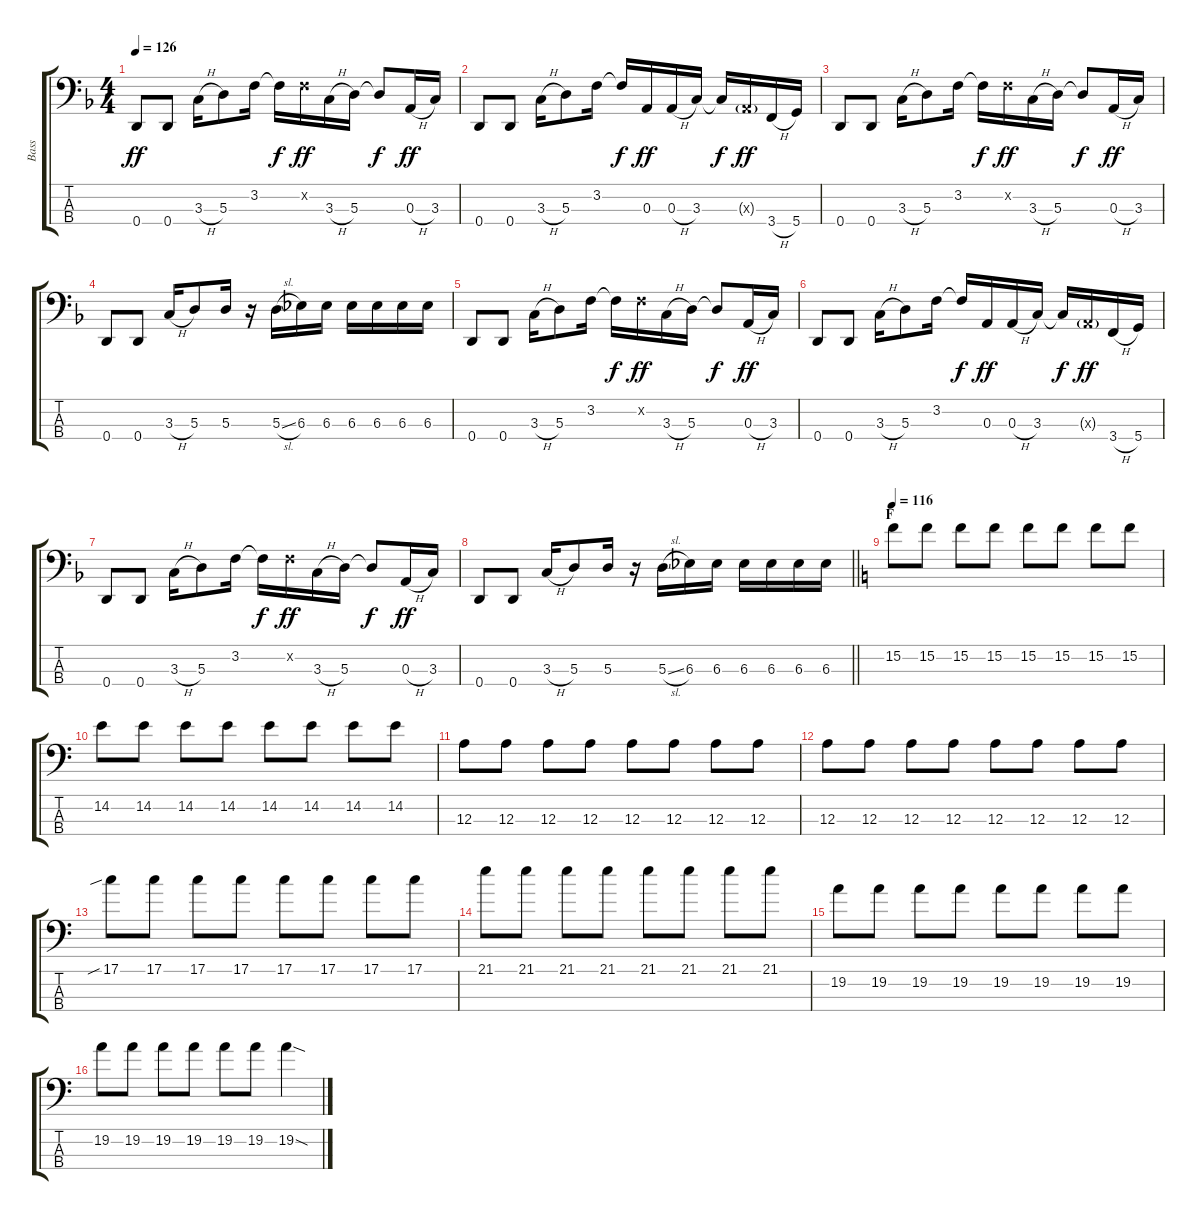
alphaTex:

\track ("Bass" "Bass") {instrument electricbassfinger}
\staff {score tabs}
\tuning (G2 D2 A1 D1) {hide}
\ts (4 4)
\tempo 126
\clef f4
\ks f
0.4.8{dy ff} 0.4.8 3.3{h}.16 5.3.8 3.2.16 3.2{t}.16{dy f} 3.2{x}.16{dy ff} 3.3{h}.16 5.3.16 5.3{t}.8{dy f} 0.3{h}.16{dy ff} 3.3.16 |
0.4.8 0.4.8 3.3{h}.16 5.3.8 3.2.16 3.2{t}.16{dy f} 0.3.16{dy ff} 0.3{h}.16 3.3.16 3.3{t}.16{dy f} 0.3{g x}.16{dy ff} 3.4{h}.16 5.4.16 |
0.4.8 0.4.8 3.3{h}.16 5.3.8 3.2.16 3.2{t}.16{dy f} 3.2{x}.16{dy ff} 3.3{h}.16 5.3.16 5.3{t}.8{dy f} 0.3{h}.16{dy ff} 3.3.16 |
0.4.8 0.4.8 3.3{h}.16 5.3.8 5.3.16 r.16 5.3{sl}.16 6.3.16 6.3.16 6.3.16 6.3.16 6.3.16 6.3.16 |
0.4.8 0.4.8 3.3{h}.16 5.3.8 3.2.16 3.2{t}.16{dy f} 3.2{x}.16{dy ff} 3.3{h}.16 5.3.16 5.3{t}.8{dy f} 0.3{h}.16{dy ff} 3.3.16 |
0.4.8 0.4.8 3.3{h}.16 5.3.8 3.2.16 3.2{t}.16{dy f} 0.3.16{dy ff} 0.3{h}.16 3.3.16 3.3{t}.16{dy f} 0.3{g x}.16{dy ff} 3.4{h}.16 5.4.16 |
0.4.8 0.4.8 3.3{h}.16 5.3.8 3.2.16 3.2{t}.16{dy f} 3.2{x}.16{dy ff} 3.3{h}.16 5.3.16 5.3{t}.8{dy f} 0.3{h}.16{dy ff} 3.3.16 |
\barLineRight lightlight
0.4.8 0.4.8 3.3{h}.16 5.3.8 5.3.16 r.16 5.3{sl}.16 6.3.16 6.3.16 6.3.16 6.3.16 6.3.16 6.3.16 |
\section ("" "F")
\tempo 116
\ks c
15.2.8 15.2.8 15.2.8 15.2.8 15.2.8 15.2.8 15.2.8 15.2.8 |
14.2.8 14.2.8 14.2.8 14.2.8 14.2.8 14.2.8 14.2.8 14.2.8 |
12.3.8 12.3.8 12.3.8 12.3.8 12.3.8 12.3.8 12.3.8 12.3.8 |
12.3.8 12.3.8 12.3.8 12.3.8 12.3.8 12.3.8 12.3.8 12.3.8 |
17.1{sib}.8 17.1.8 17.1.8 17.1.8 17.1.8 17.1.8 17.1.8 17.1.8 |
21.1.8 21.1.8 21.1.8 21.1.8 21.1.8 21.1.8 21.1.8 21.1.8 |
19.2.8 19.2.8 19.2.8 19.2.8 19.2.8 19.2.8 19.2.8 19.2.8 |
19.2.8 19.2.8 19.2.8 19.2.8 19.2.8 19.2.8 19.2{sod}.4
